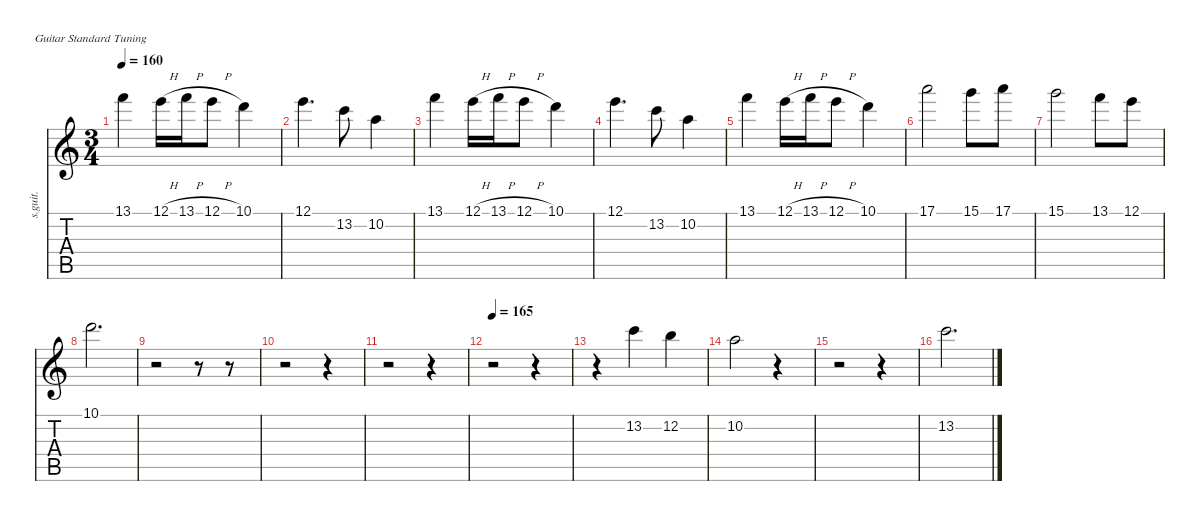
\defaultSystemsLayout 4
\hideDynamics
\bracketExtendMode nobrackets
\otherSystemsTrackNameOrientation horizontal
\track ("Acoustic 2" "s.guit.") {instrument acousticguitarsteel}
\staff {score tabs}
\tuning (E4 B3 G3 D3 A2 E2)
\ts (3 4)
\tempo 160
\clef g2
\ks c
13.1.4{dy f} 12.1{h}.16 13.1{h}.16 12.1{h}.8 10.1.4 |
12.1.4{d} 13.2.8 10.2.4 |
13.1.4 12.1{h}.16 13.1{h}.16 12.1{h}.8 10.1.4 |
12.1.4{d} 13.2.8 10.2.4 |
13.1.4 12.1{h}.16 13.1{h}.16 12.1{h}.8 10.1.4 |
17.1.2 15.1.8 17.1.8 |
15.1.2 13.1.8 12.1.8 |
10.1.2{d} |
r.2 r.8 r.8 |
r.2 r.4 |
r.2 r.4 |
\tempo 165
r.2 r.4 |
r.4 13.2.4 12.2.4 |
10.2.2 r.4 |
r.2 r.4 |
13.2.2{d}
